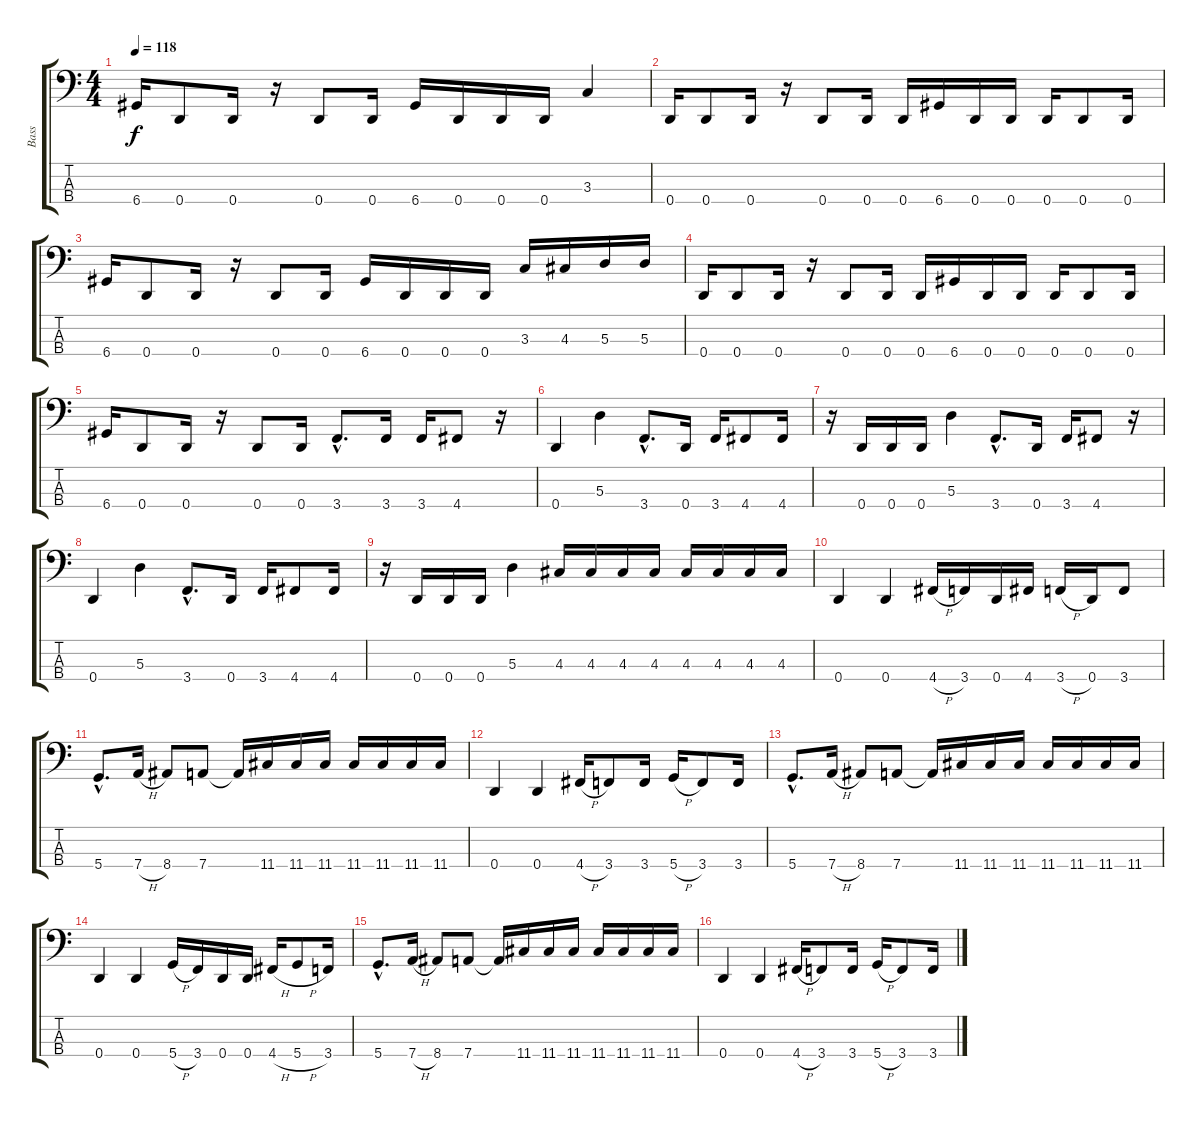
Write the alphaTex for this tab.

\track ("Bass" "Bass") {instrument electricbassfinger}
\staff {score tabs}
\tuning (G2 D2 A1 D1) {hide}
\ts (4 4)
\tempo 118
\clef f4
\ks c
6.4.16{dy f} 0.4.8 0.4.16 r.16 0.4.8 0.4.16 6.4.16 0.4.16 0.4.16 0.4.16 3.3.4 |
0.4.16 0.4.8 0.4.16 r.16 0.4.8 0.4.16 0.4.16 6.4.16 0.4.16 0.4.16 0.4.16 0.4.8 0.4.16 |
6.4.16 0.4.8 0.4.16 r.16 0.4.8 0.4.16 6.4.16 0.4.16 0.4.16 0.4.16 3.3.16 4.3.16 5.3.16 5.3.16 |
0.4.16 0.4.8 0.4.16 r.16 0.4.8 0.4.16 0.4.16 6.4.16 0.4.16 0.4.16 0.4.16 0.4.8 0.4.16 |
6.4.16 0.4.8 0.4.16 r.16 0.4.8 0.4.16 3.4{hac}.8{d} 3.4.16 3.4.16 4.4.8 r.16 |
0.4.4 5.3.4 3.4{hac}.8{d} 0.4.16 3.4.16 4.4.8 4.4.16 |
r.16 0.4.16 0.4.16 0.4.16 5.3.4 3.4{hac}.8{d} 0.4.16 3.4.16 4.4.8 r.16 |
0.4.4 5.3.4 3.4{hac}.8{d} 0.4.16 3.4.16 4.4.8 4.4.16 |
r.16 0.4.16 0.4.16 0.4.16 5.3.4 4.3.16 4.3.16 4.3.16 4.3.16 4.3.16 4.3.16 4.3.16 4.3.16 |
0.4.4 0.4.4 4.4{h}.16 3.4.16 0.4.16 4.4.16 3.4{h}.16 0.4.16 3.4.8 |
5.4{hac}.8{d} 7.4{h}.16 8.4.8 7.4.8 7.4{t}.16 11.4.16 11.4.16 11.4.16 11.4.16 11.4.16 11.4.16 11.4.16 |
0.4.4 0.4.4 4.4{h}.16 3.4.8 3.4.16 5.4{h}.16 3.4.8 3.4.16 |
5.4{hac}.8{d} 7.4{h}.16 8.4.8 7.4.8 7.4{t}.16 11.4.16 11.4.16 11.4.16 11.4.16 11.4.16 11.4.16 11.4.16 |
0.4.4 0.4.4 5.4{h}.16 3.4.16 0.4.16 0.4.16 4.4{h}.16 5.4{h}.8 3.4.16 |
5.4{hac}.8{d} 7.4{h}.16 8.4.8 7.4.8 7.4{t}.16 11.4.16 11.4.16 11.4.16 11.4.16 11.4.16 11.4.16 11.4.16 |
0.4.4 0.4.4 4.4{h}.16 3.4.8 3.4.16 5.4{h}.16 3.4.8 3.4.16
